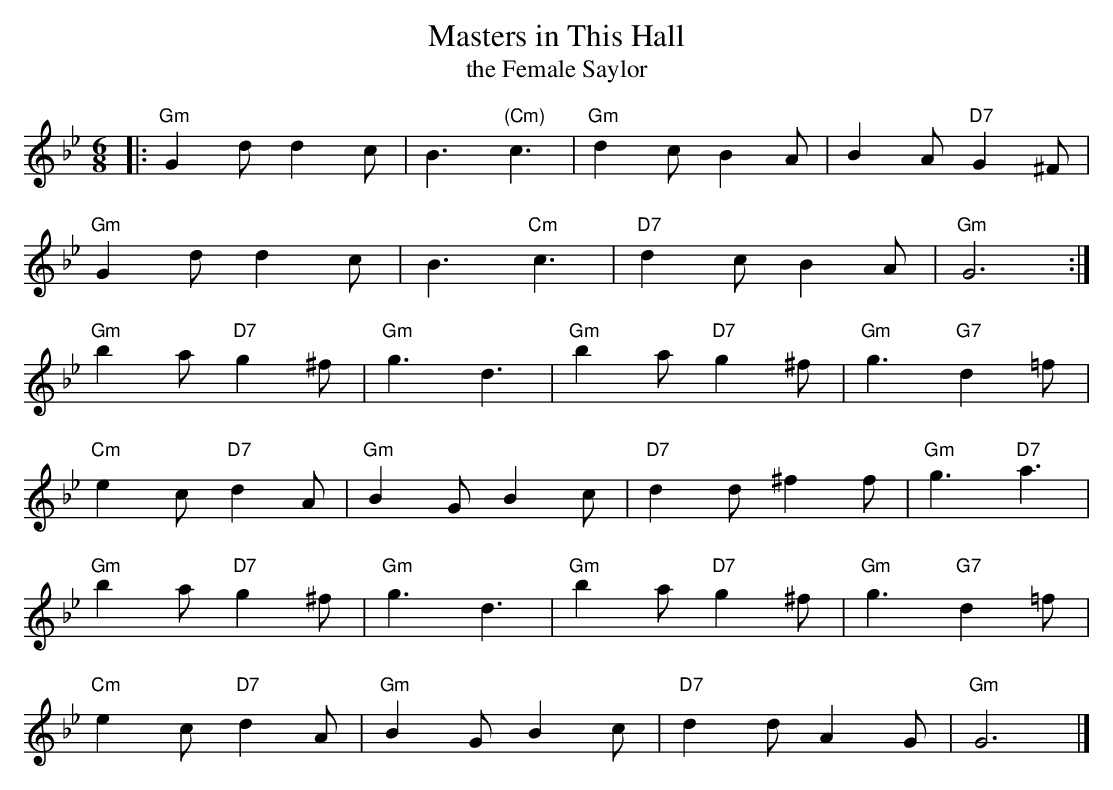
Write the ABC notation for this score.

X:1
T: Masters in This Hall
T: the Female Saylor
M: 6/8
L: 1/8
K: Gm
|: "Gm"G2d d2c | B3 "(Cm)"c3 | "Gm"d2c B2A | B2A "D7"G2^F|
"Gm"G2d d2c | B3 "Cm"c3  | "D7"d2c B2A | "Gm"G6 :|
"Gm"b2a "D7"g2^f | "Gm"g3 d3 | "Gm"b2a "D7"g2^f | "Gm"g3 "G7"d2=f |
"Cm"e2c "D7"d2A |"Gm"B2G B2c | "D7"d2d ^f2f | "Gm"g3 "D7"a3 |
"Gm"b2a "D7"g2^f | "Gm"g3 d3 | "Gm"b2a "D7"g2^f | "Gm"g3 "G7"d2=f |
"Cm"e2c "D7"d2A |"Gm"B2G B2c | "D7"d2d A2G | "Gm"G6 |]
